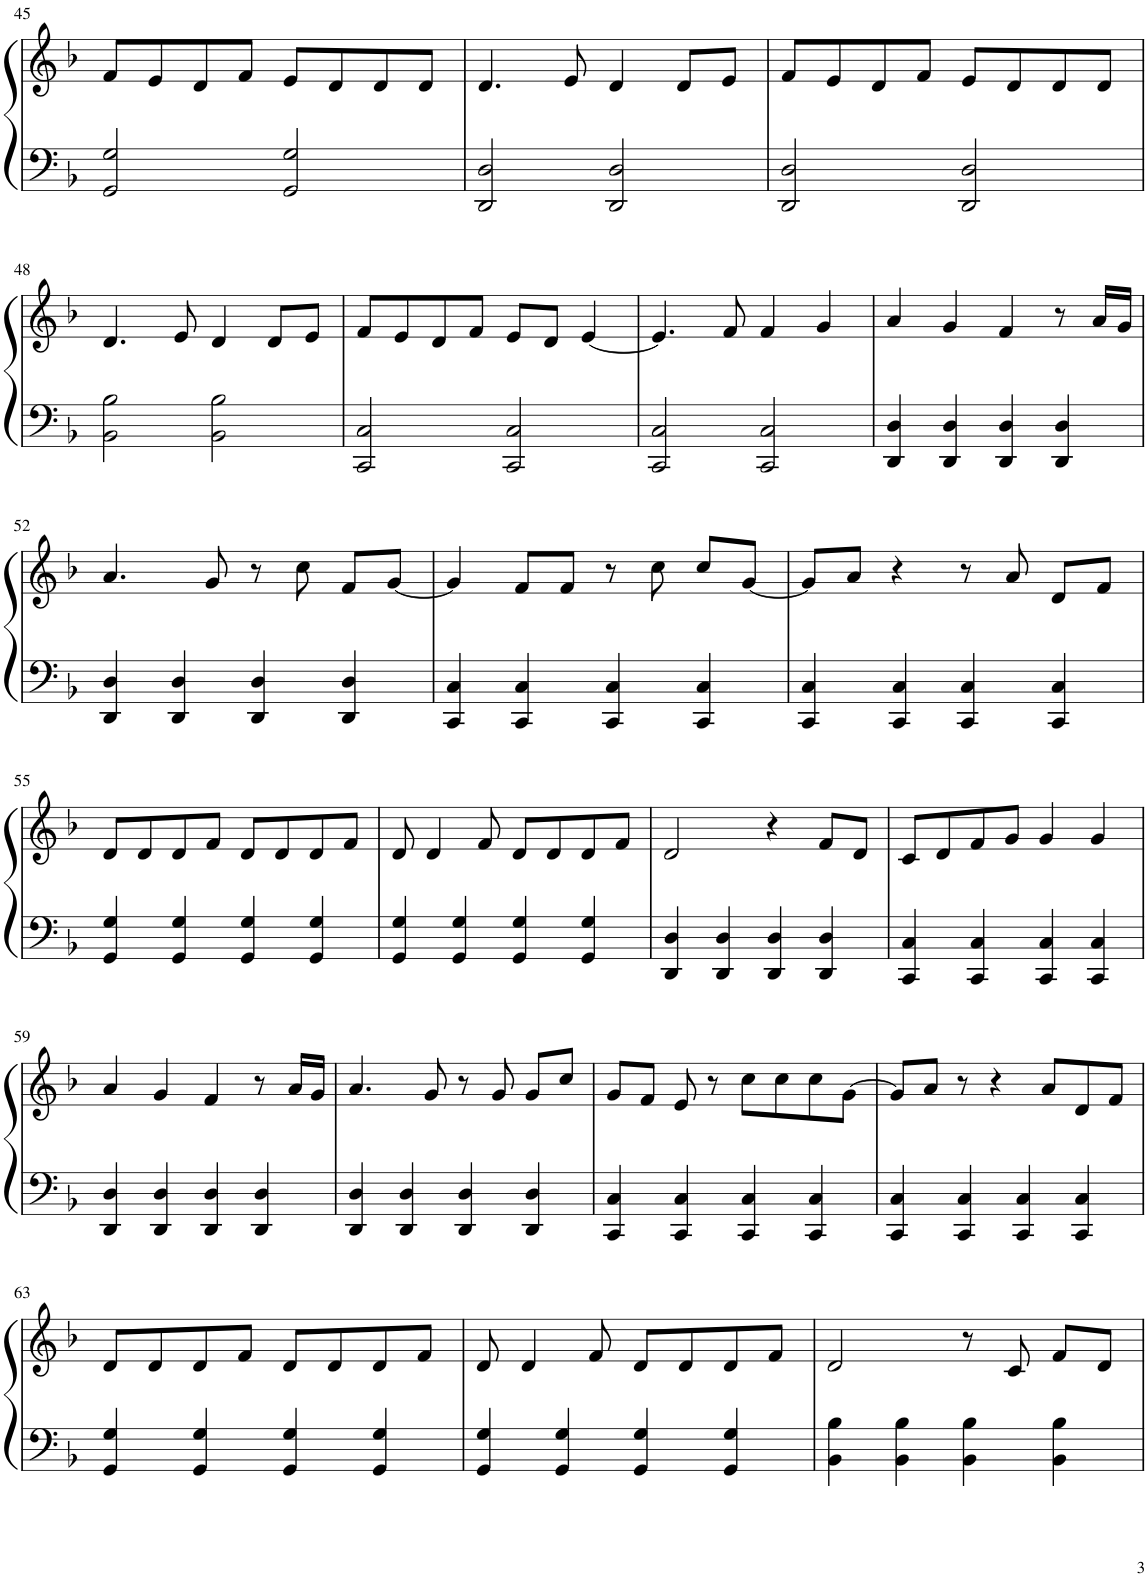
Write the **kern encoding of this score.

**kern	**kern
*part1	*part1
*staff2	*staff1
*I"Piano	*
*I'Pno.	*
!!LO:PB:g=z
*clefF4	*clefG2
*k[b-]	*k[b-]
*M4/4	*M4/4
=45	=45
2GG/ 2G/	8f/L
.	8e/
.	8d/
.	8f/J
2GG/ 2G/	8e/L
.	8d/
.	8d/
.	8d/J
=46	=46
2DD/ 2D/	4.d/
.	8e/
2DD/ 2D/	4d/
.	8d/L
.	8e/J
=47	=47
2DD/ 2D/	8f/L
.	8e/
.	8d/
.	8f/J
2DD/ 2D/	8e/L
.	8d/
.	8d/
.	8d/J
!!LO:LB:g=z
=48	=48
2BB-\ 2B-\	4.d/
.	8e/
2BB-\ 2B-\	4d/
.	8d/L
.	8e/J
=49	=49
2CC/ 2C/	8f/L
.	8e/
.	8d/
.	8f/J
2CC/ 2C/	8e/L
.	8d/J
.	[4e/
=50	=50
2CC/ 2C/	4.e/]
.	8f/
2CC/ 2C/	4f/
.	4g/
=51	=51
4DD/ 4D/	4a/
4DD/ 4D/	4g/
4DD/ 4D/	4f/
4DD/ 4D/	8r
.	16a/LL
.	16g/JJ
!!LO:LB:g=z
=52	=52
4DD/ 4D/	4.a/
4DD/ 4D/	.
.	8g/
4DD/ 4D/	8r
.	8cc\
4DD/ 4D/	8f/L
.	[8g/J
=53	=53
4CC/ 4C/	4g/]
4CC/ 4C/	8f/L
.	8f/J
4CC/ 4C/	8r
.	8cc\
4CC/ 4C/	8cc/L
.	[8g/J
=54	=54
4CC/ 4C/	8g/L]
.	8a/J
4CC/ 4C/	4r
4CC/ 4C/	8r
.	8a/
4CC/ 4C/	8d/L
.	8f/J
!!LO:LB:g=z
=55	=55
4GG/ 4G/	8d/L
.	8d/
4GG/ 4G/	8d/
.	8f/J
4GG/ 4G/	8d/L
.	8d/
4GG/ 4G/	8d/
.	8f/J
=56	=56
4GG/ 4G/	8d/
.	4d/
4GG/ 4G/	.
.	8f/
4GG/ 4G/	8d/L
.	8d/
4GG/ 4G/	8d/
.	8f/J
=57	=57
4DD/ 4D/	2d/
4DD/ 4D/	.
4DD/ 4D/	4r
4DD/ 4D/	8f/L
.	8d/J
=58	=58
4CC/ 4C/	8c/L
.	8d/
4CC/ 4C/	8f/
.	8g/J
4CC/ 4C/	4g/
4CC/ 4C/	4g/
!!LO:LB:g=z
=59	=59
4DD/ 4D/	4a/
4DD/ 4D/	4g/
4DD/ 4D/	4f/
4DD/ 4D/	8r
.	16a/LL
.	16g/JJ
=60	=60
4DD/ 4D/	4.a/
4DD/ 4D/	.
.	8g/
4DD/ 4D/	8r
.	8g/
4DD/ 4D/	8g/L
.	8cc/J
=61	=61
4CC/ 4C/	8g/L
.	8f/J
4CC/ 4C/	8e/
.	8r
4CC/ 4C/	8cc\L
.	8cc\
4CC/ 4C/	8cc\
.	[8g\J
=62	=62
4CC/ 4C/	8g/L]
.	8a/J
4CC/ 4C/	8r
.	4r
4CC/ 4C/	.
.	8a/L
4CC/ 4C/	8d/
.	8f/J
!!LO:LB:g=z
=63	=63
4GG/ 4G/	8d/L
.	8d/
4GG/ 4G/	8d/
.	8f/J
4GG/ 4G/	8d/L
.	8d/
4GG/ 4G/	8d/
.	8f/J
=64	=64
4GG/ 4G/	8d/
.	4d/
4GG/ 4G/	.
.	8f/
4GG/ 4G/	8d/L
.	8d/
4GG/ 4G/	8d/
.	8f/J
=65	=65
4BB-\ 4B-\	2d/
4BB-\ 4B-\	.
4BB-\ 4B-\	8r
.	8c/
4BB-\ 4B-\	8f/L
.	8d/J
=	=
*-	*-
